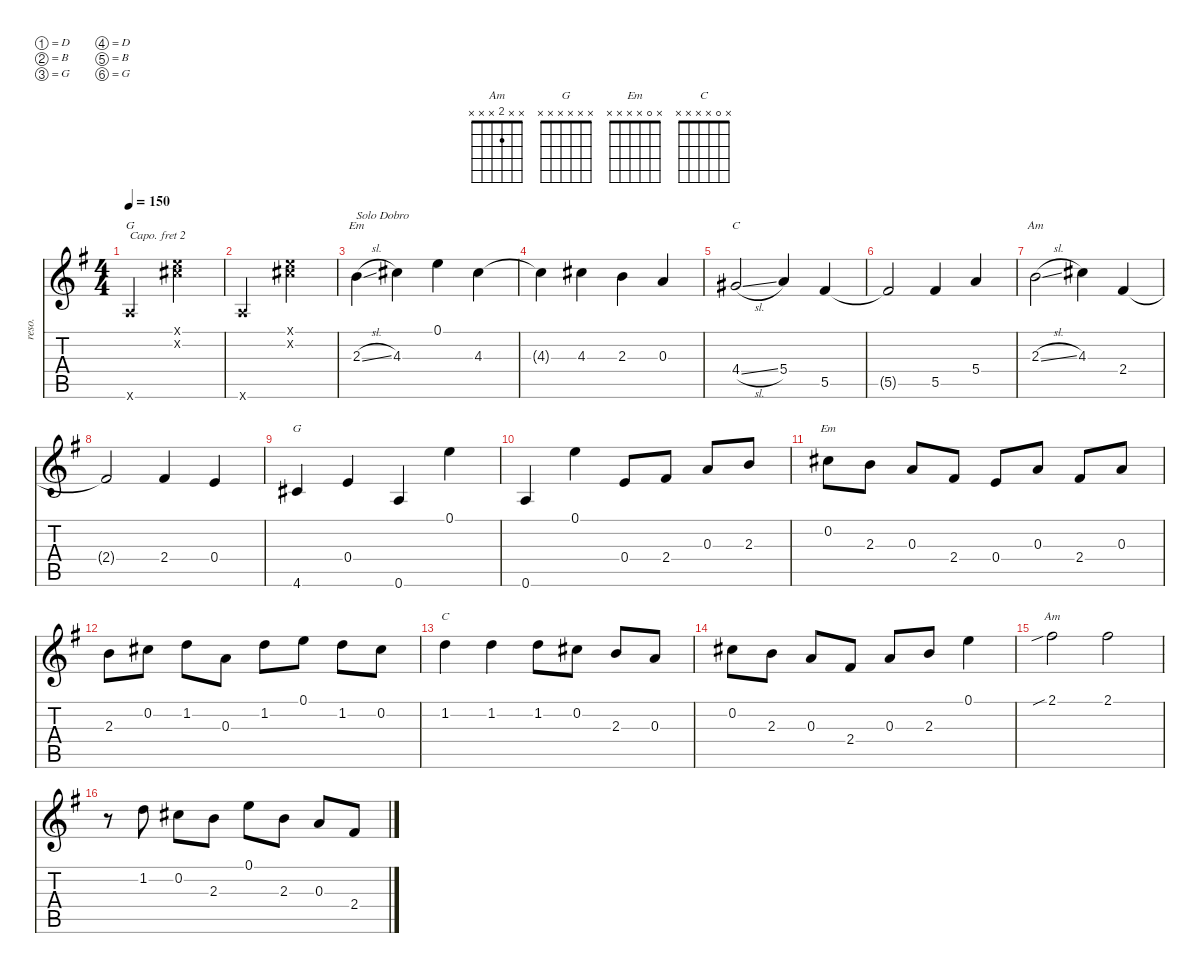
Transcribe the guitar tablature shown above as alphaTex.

\defaultSystemsLayout 4
\hideDynamics
\bracketExtendMode nobrackets
\track ("Resonator" "reso.") {instrument acousticguitarsteel}
\staff {score tabs}
\capo 2
\tuning (D4 B3 G3 D3 B2 G2)
\chord ("Am" x x 2 x x x) {showfingering false}
\chord ("G" x x x x x 4) {showfingering false}
\chord ("G" x x x x x x)
\chord ("Em" x x 2 x x x) {showfingering false}
\chord ("C" x x x 4 x x) {showfingering false}
\chord ("Em" x 0 x x x x) {showfingering false}
\chord ("C" x 0 x x x x) {showfingering false}
\ts (4 4)
\tempo 150
\clef g2
\ks g
0.6{x acc forcenatural}.2{ch "G" dy mf beam Up} (0.2{x acc #} 0.1{x acc forcenatural}).2{beam Down} |
0.6{x acc forcenatural}.2{beam Up} (0.2{x acc #} 0.1{x acc forcenatural}).2{beam Down} |
2.3{sl acc forcenatural}.4{ch "Em" txt "Solo Dobro" beam Down} 4.3{acc #}.4{beam Down} 0.1{acc forcenatural}.4{beam Down} 4.3{acc #}.4{beam Down} |
4.3{t acc #}.4{beam Down} 4.3{acc #}.4{beam Down} 2.3{acc forcenatural}.4{beam Down} 0.3{acc forcenatural}.4{beam Up} |
4.4{sl acc #}.2{ch "C" beam Up} 5.4{acc forcenatural}.4{beam Up} 5.5{acc #}.4{beam Up} |
5.5{t acc #}.2{beam Up} 5.5{acc #}.4{beam Up} 5.4{acc forcenatural}.4{beam Up} |
2.3{sl acc forcenatural}.2{ch "Am" beam Down} 4.3{acc #}.4{beam Down} 2.4{acc #}.4{beam Up} |
2.4{t acc #}.2{beam Up} 2.4{acc #}.4{beam Up} 0.4{acc forcenatural}.4{beam Up} |
4.6{acc #}.4{ch "G" beam Up} 0.4{acc forcenatural}.4{beam Up} 0.6{acc forcenatural}.4{beam Up} 0.1{acc forcenatural}.4{beam Down} |
0.6{acc forcenatural}.4{beam Up} 0.1{acc forcenatural}.4{beam Down} 0.4{acc forcenatural}.8{beam Up} 2.4{acc #}.8{beam Up} 0.3{acc forcenatural}.8{beam Up} 2.3{acc forcenatural}.8{beam Up} |
0.2{acc #}.8{ch "Em" beam Down} 2.3{acc forcenatural}.8{beam Down} 0.3{acc forcenatural}.8{beam Up} 2.4{acc #}.8{beam Up} 0.4{acc forcenatural}.8{beam Up} 0.3{acc forcenatural}.8{beam Up} 2.4{acc #}.8{beam Up} 0.3{acc forcenatural}.8{beam Up} |
2.3{acc forcenatural}.8{beam Down} 0.2{acc #}.8{beam Down} 1.2{acc forcenatural}.8{beam Down} 0.3{acc forcenatural}.8{beam Down} 1.2{acc forcenatural}.8{beam Down} 0.1{acc forcenatural}.8{beam Down} 1.2{acc forcenatural}.8{beam Down} 0.2{acc #}.8{beam Down} |
1.2{acc forcenatural}.4{ch "C" beam Down} 1.2{acc forcenatural}.4{beam Down} 1.2{acc forcenatural}.8{beam Down} 0.2{acc #}.8{beam Down} 2.3{acc forcenatural}.8{beam Up} 0.3{acc forcenatural}.8{beam Up} |
0.2{acc #}.8{beam Down} 2.3{acc forcenatural}.8{beam Down} 0.3{acc forcenatural}.8{beam Up} 2.4{acc #}.8{beam Up} 0.3{acc forcenatural}.8{beam Up} 2.3{acc forcenatural}.8{beam Up} 0.1{acc forcenatural}.4{beam Down} |
2.1{sib acc #}.2{ch "Am" beam Down} 2.1{acc #}.2{beam Down} |
r.8{beam Down} 1.2{acc forcenatural}.8{beam Down} 0.2{acc #}.8{beam Down} 2.3{acc forcenatural}.8{beam Down} 0.1{acc forcenatural}.8{beam Down} 2.3{acc forcenatural}.8{beam Down} 0.3{acc forcenatural}.8{beam Up} 2.4{acc #}.8{beam Up}
